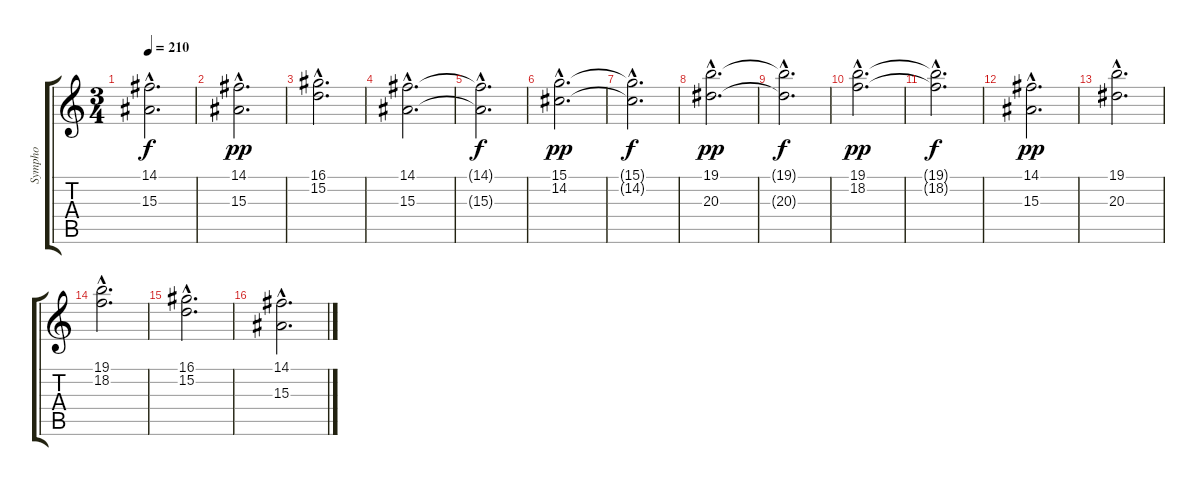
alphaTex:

\track ("Sympho" "Sympho") {instrument stringensemble1}
\staff {score tabs}
\tuning (E4 B3 G3 D3 A2 E2) {hide}
\ts (3 4)
\tempo 210
\clef g2
\ks c
(14.1{hac t} 15.3{hac t}).2{d dy f} |
(14.1{hac} 15.3{hac}).2{d dy pp} |
(16.1{hac} 15.2{hac}).2{d} |
(14.1{hac} 15.3{hac}).2{d} |
(14.1{hac t} 15.3{hac t}).2{d dy f} |
(15.1{hac} 14.2{hac}).2{d dy pp} |
(15.1{hac t} 14.2{hac t}).2{d dy f} |
(19.1{hac} 20.3{hac}).2{d dy pp} |
(19.1{hac t} 20.3{hac t}).2{d dy f} |
(19.1{hac} 18.2{hac}).2{d dy pp} |
(19.1{hac t} 18.2{hac t}).2{d dy f} |
(14.1{hac} 15.3{hac}).2{d dy pp} |
(19.1{hac} 20.3{hac}).2{d} |
(19.1{hac} 18.2{hac}).2{d} |
(16.1{hac} 15.2{hac}).2{d} |
(14.1{hac} 15.3{hac}).2{d}
